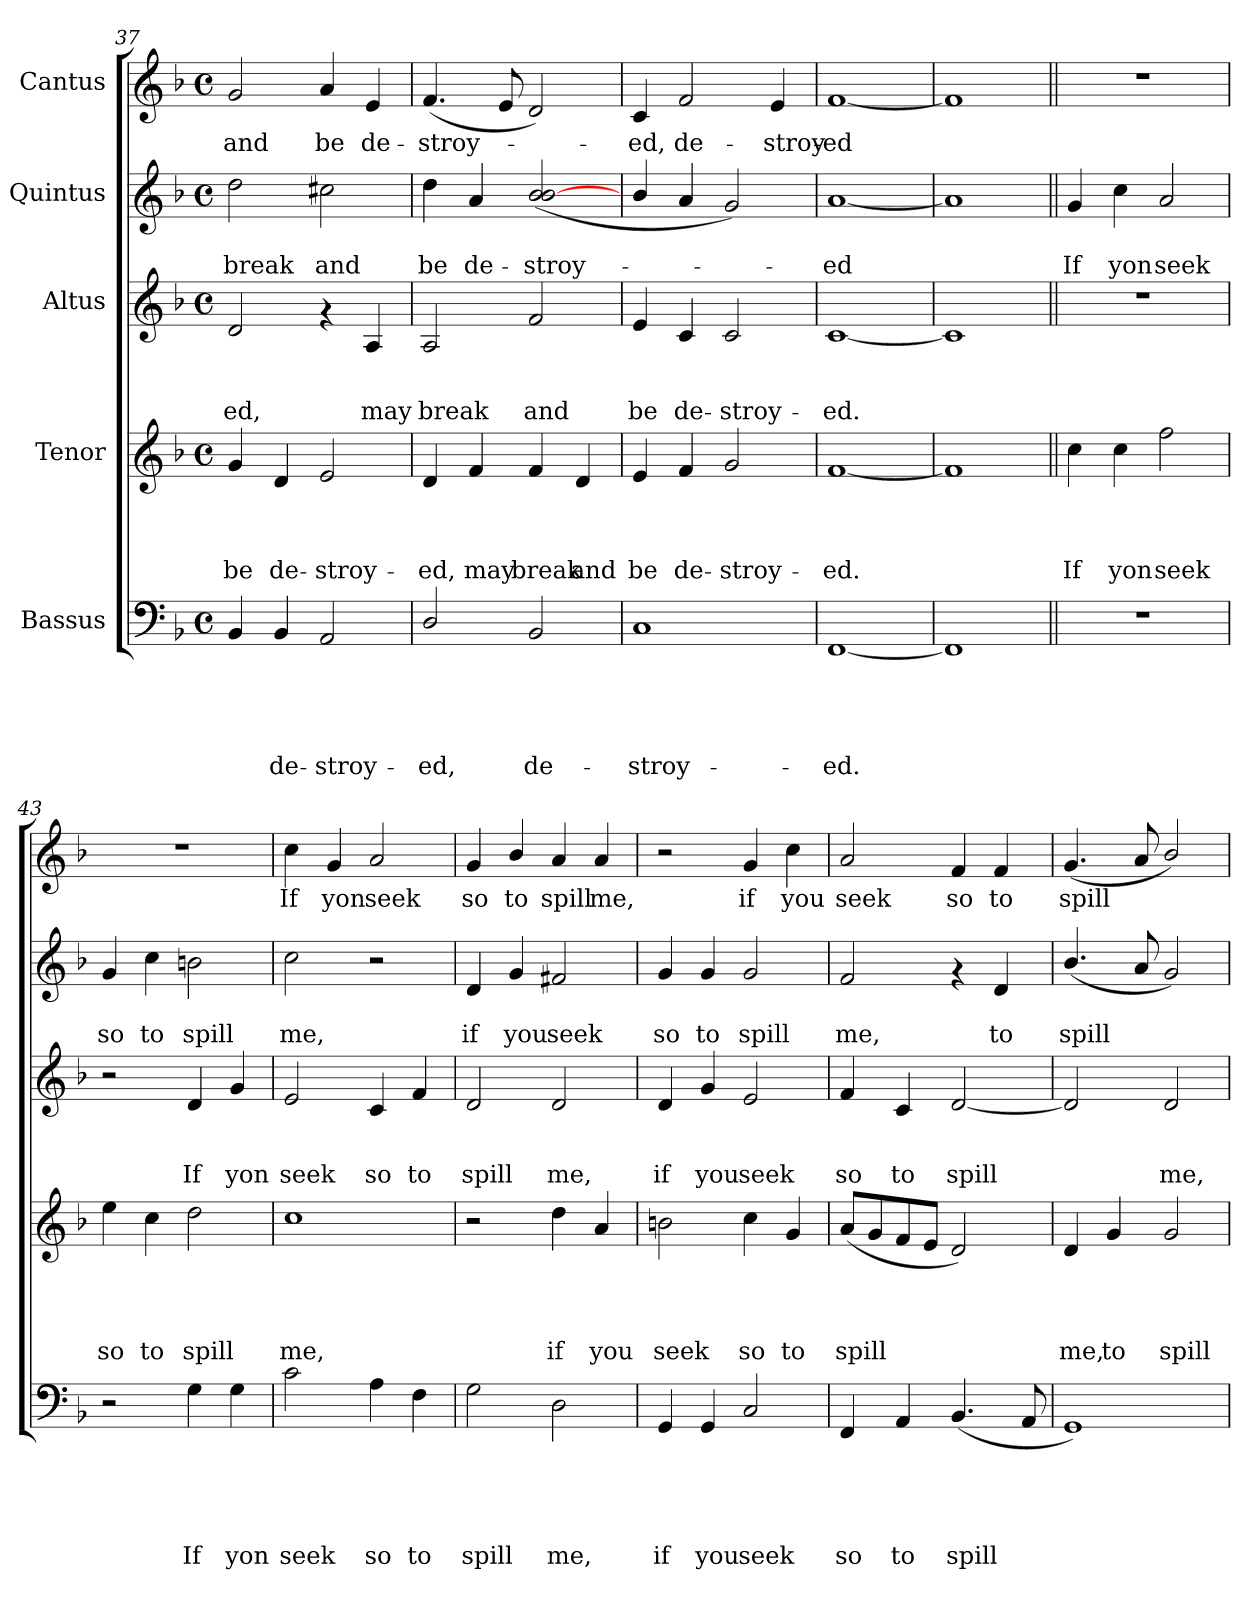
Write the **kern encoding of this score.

**kern	**text	**text	**text	**text	**text	**kern	**text	**text	**text	**text	**kern	**text	**text	**text	**kern	**text	**text	**kern	**text
*part5	*part5	*part5	*part5	*part5	*part5	*part4	*part4	*part4	*part4	*part4	*part3	*part3	*part3	*part3	*part2	*part2	*part2	*part1	*part1
*staff5	*staff5	*staff5	*staff5	*staff5	*staff5	*staff4	*staff4	*staff4	*staff4	*staff4	*staff3	*staff3	*staff3	*staff3	*staff2	*staff2	*staff2	*staff1	*staff1
*I"Bassus	*	*	*	*	*	*I"Tenor	*	*	*	*	*I"Altus	*	*	*	*I"Quintus	*	*	*I"Cantus	*
!!LO:LB:g=z
*clefF4	*	*	*	*	*	*clefG2	*	*	*	*	*clefG2	*	*	*	*clefG2	*	*	*clefG2	*
*k[b-]	*	*	*	*	*	*k[b-]	*	*	*	*	*k[b-]	*	*	*	*k[b-]	*	*	*k[b-]	*
*F:	*	*	*	*	*	*F:	*	*	*	*	*F:	*	*	*	*F:	*	*	*F:	*
*M4/4	*	*	*	*	*	*M4/4	*	*	*	*	*M4/4	*	*	*	*M4/4	*	*	*M4/4	*
*met(c)	*	*	*	*	*	*met(c)	*	*	*	*	*met(c)	*	*	*	*met(c)	*	*	*met(c)	*
=37	=37	=37	=37	=37	=37	=37	=37	=37	=37	=37	=37	=37	=37	=37	=37	=37	=37	=37	=37
!	!	!	!	!	!	!	!	!	!	!LO:LY:b	!	!	!	!LO:LY:b	!	!	!LO:LY:b	!	!LO:LY:b
4BB-/	.	.	.	.	.	4g/	.	.	.	be	2d/	.	.	-ed,	2dd\	.	break	2g/	and
!	!	!	!	!	!LO:LY:b	!	!	!	!	!LO:LY:b	!	!	!	!	!	!	!	!	!
4BB-/	.	.	.	.	de-	4d/	.	.	.	de-	.	.	.	.	.	.	.	.	.
!	!	!	!	!	!LO:LY:b	!	!	!	!	!LO:LY:b	!	!	!	!	!	!	!LO:LY:b	!	!LO:LY:b
2AA/	.	.	.	.	-stroy-	2e/	.	.	.	-stroy-	4rf	.	.	.	2cc#X\	.	and	4a/	be
!	!	!	!	!	!	!	!	!	!	!	!	!	!	!LO:LY:b	!	!	!	!	!LO:LY:b
.	.	.	.	.	.	.	.	.	.	.	4A/	.	.	may	.	.	.	4e/	de-
=38	=38	=38	=38	=38	=38	=38	=38	=38	=38	=38	=38	=38	=38	=38	=38	=38	=38	=38	=38
!	!	!	!	!	!LO:LY:b	!	!	!	!	!LO:LY:b	!	!	!	!LO:LY:b	!	!	!LO:LY:b	!	!LO:LY:b
2D/	.	.	.	.	-ed,	4d/	.	.	.	-ed,	2A/	.	.	break	4dd\	.	be	(<4.f/	-stroy-
!	!	!	!	!	!	!	!	!	!	!LO:LY:b	!	!	!	!	!	!	!LO:LY:b	!	!
.	.	.	.	.	.	4f/	.	.	.	may	.	.	.	.	4a/	.	de-	.	.
.	.	.	.	.	.	.	.	.	.	.	.	.	.	.	.	.	.	8e/	.
!	!	!	!	!	!LO:LY:b	!	!	!	!	!LO:LY:b	!	!	!	!LO:LY:b	!	!	!LO:LY:b	!	!
2BB-/	.	.	.	.	de-	4f/	.	.	.	break	2f/	.	.	and	(<2b-/ [<2b-/	.	-stroy-	2d/)	.
!	!	!	!	!	!	!	!	!	!	!LO:LY:b	!	!	!	!	!	!	!	!	!
.	.	.	.	.	.	4d/	.	.	.	and	.	.	.	.	.	.	.	.	.
=39	=39	=39	=39	=39	=39	=39	=39	=39	=39	=39	=39	=39	=39	=39	=39	=39	=39	=39	=39
!	!	!	!	!	!LO:LY:b	!	!	!	!	!LO:LY:b	!	!	!	!LO:LY:b	!	!	!	!	!LO:LY:b
1C	.	.	.	.	-stroy-	4e/	.	.	.	be	4e/	.	.	be	4b-/	.	.	4c/	-ed,
!	!	!	!	!	!	!	!	!	!	!LO:LY:b	!	!	!	!LO:LY:b	!	!	!	!	!LO:LY:b
.	.	.	.	.	.	4f/	.	.	.	de-	4c/	.	.	de-	4a/	.	.	2f/	de-
!	!	!	!	!	!	!	!	!	!	!LO:LY:b	!	!	!	!LO:LY:b	!	!	!	!	!
.	.	.	.	.	.	2g/	.	.	.	-stroy-	2c/	.	.	-stroy-	2g/)	.	.	.	.
!	!	!	!	!	!	!	!	!	!	!	!	!	!	!	!	!	!	!	!LO:LY:b
.	.	.	.	.	.	.	.	.	.	.	.	.	.	.	.	.	.	4e/	-stroy-
=40	=40	=40	=40	=40	=40	=40	=40	=40	=40	=40	=40	=40	=40	=40	=40	=40	=40	=40	=40
!	!	!	!	!	!LO:LY:b	!	!	!	!	!LO:LY:b	!	!	!	!LO:LY:b	!	!	!LO:LY:b	!	!LO:LY:b
[<1FF	.	.	.	.	-ed.	[<1f	.	.	.	-ed.	[<1c	.	.	-ed.	[<1a	.	-ed	[<1f	-ed
=41	=41	=41	=41	=41	=41	=41	=41	=41	=41	=41	=41	=41	=41	=41	=41	=41	=41	=41	=41
1FF]	.	.	.	.	.	1f]	.	.	.	.	1c]	.	.	.	1a]	.	.	1f]	.
=42||	=42||	=42||	=42||	=42||	=42||	=42||	=42||	=42||	=42||	=42||	=42||	=42||	=42||	=42||	=42||	=42||	=42||	=42||	=42||
!	!	!	!	!	!	!	!	!	!	!LO:LY:b	!	!	!	!	!	!	!LO:LY:b	!	!
1r	.	.	.	.	.	4cc\	.	.	.	If	1r	.	.	.	4g/	.	If	1r	.
!	!	!	!	!	!	!	!	!	!	!LO:LY:b	!	!	!	!	!	!	!LO:LY:b	!	!
.	.	.	.	.	.	4cc\	.	.	.	yon	.	.	.	.	4cc\	.	yon	.	.
!	!	!	!	!	!	!	!	!	!	!LO:LY:b	!	!	!	!	!	!	!LO:LY:b	!	!
.	.	.	.	.	.	2ff\	.	.	.	seek	.	.	.	.	2a/	.	seek	.	.
=43	=43	=43	=43	=43	=43	=43	=43	=43	=43	=43	=43	=43	=43	=43	=43	=43	=43	=43	=43
!	!	!	!	!	!	!	!	!	!	!LO:LY:b	!	!	!	!	!	!	!LO:LY:b	!	!
2r	.	.	.	.	.	4ee\	.	.	.	so	2r	.	.	.	4g/	.	so	1r	.
!	!	!	!	!	!	!	!	!	!	!LO:LY:b	!	!	!	!	!	!	!LO:LY:b	!	!
.	.	.	.	.	.	4cc\	.	.	.	to	.	.	.	.	4cc\	.	to	.	.
!	!	!	!	!	!LO:LY:b	!	!	!	!	!LO:LY:b	!	!	!	!LO:LY:b	!	!	!LO:LY:b	!	!
4G\	.	.	.	.	If	2dd\	.	.	.	spill	4d/	.	.	If	2bn\	.	spill	.	.
!	!	!	!	!	!LO:LY:b	!	!	!	!	!	!	!	!	!LO:LY:b	!	!	!	!	!
4G\	.	.	.	.	yon	.	.	.	.	.	4g/	.	.	yon	.	.	.	.	.
!!LO:PB:g=z
=44	=44	=44	=44	=44	=44	=44	=44	=44	=44	=44	=44	=44	=44	=44	=44	=44	=44	=44	=44
!	!	!	!	!	!LO:LY:b	!	!	!	!	!LO:LY:b	!	!	!	!LO:LY:b	!	!	!LO:LY:b	!	!LO:LY:b
2c\	.	.	.	.	seek	1cc	.	.	.	me,	2e/	.	.	seek	2cc\	.	me,	4cc\	If
!	!	!	!	!	!	!	!	!	!	!	!	!	!	!	!	!	!	!	!LO:LY:b
.	.	.	.	.	.	.	.	.	.	.	.	.	.	.	.	.	.	4g/	yon
!	!	!	!	!	!LO:LY:b	!	!	!	!	!	!	!	!	!LO:LY:b	!	!	!	!	!LO:LY:b
4A\	.	.	.	.	so	.	.	.	.	.	4c/	.	.	so	2r	.	.	2a/	seek
!	!	!	!	!	!LO:LY:b	!	!	!	!	!	!	!	!	!LO:LY:b	!	!	!	!	!
4F\	.	.	.	.	to	.	.	.	.	.	4f/	.	.	to	.	.	.	.	.
=45	=45	=45	=45	=45	=45	=45	=45	=45	=45	=45	=45	=45	=45	=45	=45	=45	=45	=45	=45
!	!	!	!	!	!LO:LY:b	!	!	!	!	!	!	!	!	!LO:LY:b	!	!	!LO:LY:b	!	!LO:LY:b
2G\	.	.	.	.	spill	2r	.	.	.	.	2d/	.	.	spill	4d/	.	if	4g/	so
!	!	!	!	!	!	!	!	!	!	!	!	!	!	!	!	!	!LO:LY:b	!	!LO:LY:b
.	.	.	.	.	.	.	.	.	.	.	.	.	.	.	4g/	.	you	4b-/	to
!	!	!	!	!	!LO:LY:b	!	!	!	!	!LO:LY:b	!	!	!	!LO:LY:b	!	!	!LO:LY:b	!	!LO:LY:b
2D\	.	.	.	.	me,	4dd\	.	.	.	if	2d/	.	.	me,	2f#X/	.	seek	4a/	spill
!	!	!	!	!	!	!	!	!	!	!LO:LY:b	!	!	!	!	!	!	!	!	!LO:LY:b
.	.	.	.	.	.	4a/	.	.	.	you	.	.	.	.	.	.	.	4a/	me,
=46	=46	=46	=46	=46	=46	=46	=46	=46	=46	=46	=46	=46	=46	=46	=46	=46	=46	=46	=46
!	!	!	!	!	!LO:LY:b	!	!	!	!	!LO:LY:b	!	!	!	!LO:LY:b	!	!	!LO:LY:b	!	!
4GG/	.	.	.	.	if	2bn\	.	.	.	seek	4d/	.	.	if	4g/	.	so	2r	.
!	!	!	!	!	!LO:LY:b	!	!	!	!	!	!	!	!	!LO:LY:b	!	!	!LO:LY:b	!	!
4GG/	.	.	.	.	you	.	.	.	.	.	4g/	.	.	you	4g/	.	to	.	.
!	!	!	!	!	!LO:LY:b	!	!	!	!	!LO:LY:b	!	!	!	!LO:LY:b	!	!	!LO:LY:b	!	!LO:LY:b
2C/	.	.	.	.	seek	4cc\	.	.	.	so	2e/	.	.	seek	2g/	.	spill	4g/	if
!	!	!	!	!	!	!	!	!	!	!LO:LY:b	!	!	!	!	!	!	!	!	!LO:LY:b
.	.	.	.	.	.	4g/	.	.	.	to	.	.	.	.	.	.	.	4cc\	you
=47	=47	=47	=47	=47	=47	=47	=47	=47	=47	=47	=47	=47	=47	=47	=47	=47	=47	=47	=47
!	!	!	!	!	!LO:LY:b	!	!	!	!	!LO:LY:b	!	!	!	!LO:LY:b	!	!	!LO:LY:b	!	!LO:LY:b
4FF/	.	.	.	.	so	(<8a/L	.	.	.	spill	4f/	.	.	so	2f/	.	me,	2a/	seek
.	.	.	.	.	.	8g/	.	.	.	.	.	.	.	.	.	.	.	.	.
!	!	!	!	!	!LO:LY:b	!	!	!	!	!	!	!	!	!LO:LY:b	!	!	!	!	!
4AA/	.	.	.	.	to	8f/	.	.	.	.	4c/	.	.	to	.	.	.	.	.
.	.	.	.	.	.	8e/J	.	.	.	.	.	.	.	.	.	.	.	.	.
!	!	!	!	!	!LO:LY:b	!	!	!	!	!	!	!	!	!LO:LY:b	!	!	!	!	!LO:LY:b
(<4.BB-/	.	.	.	.	spill	2d/)	.	.	.	.	[<2d/	.	.	spill	4rf	.	.	4f/	so
!	!	!	!	!	!	!	!	!	!	!	!	!	!	!	!	!	!LO:LY:b	!	!LO:LY:b
.	.	.	.	.	.	.	.	.	.	.	.	.	.	.	4d/	.	to	4f/	to
8AA/	.	.	.	.	.	.	.	.	.	.	.	.	.	.	.	.	.	.	.
=48	=48	=48	=48	=48	=48	=48	=48	=48	=48	=48	=48	=48	=48	=48	=48	=48	=48	=48	=48
!	!	!	!	!	!	!	!	!	!	!LO:LY:b	!	!	!	!	!	!	!LO:LY:b	!	!LO:LY:b
1GG)	.	.	.	.	.	4d/	.	.	.	me,	2d/]	.	.	.	(<4.b-/	.	spill	(<4.g/	spill
!	!	!	!	!	!	!	!	!	!	!LO:LY:b	!	!	!	!	!	!	!	!	!
.	.	.	.	.	.	4g/	.	.	.	to	.	.	.	.	.	.	.	.	.
.	.	.	.	.	.	.	.	.	.	.	.	.	.	.	8a/	.	.	8a/	.
!	!	!	!	!	!	!	!	!	!	!LO:LY:b	!	!	!	!LO:LY:b	!	!	!	!	!
.	.	.	.	.	.	2g/	.	.	.	spill	2d/	.	.	me,	2g/)	.	.	2b-/)	.
=	=	=	=	=	=	=	=	=	=	=	=	=	=	=	=	=	=	=	=
*-	*-	*-	*-	*-	*-	*-	*-	*-	*-	*-	*-	*-	*-	*-	*-	*-	*-	*-	*-
